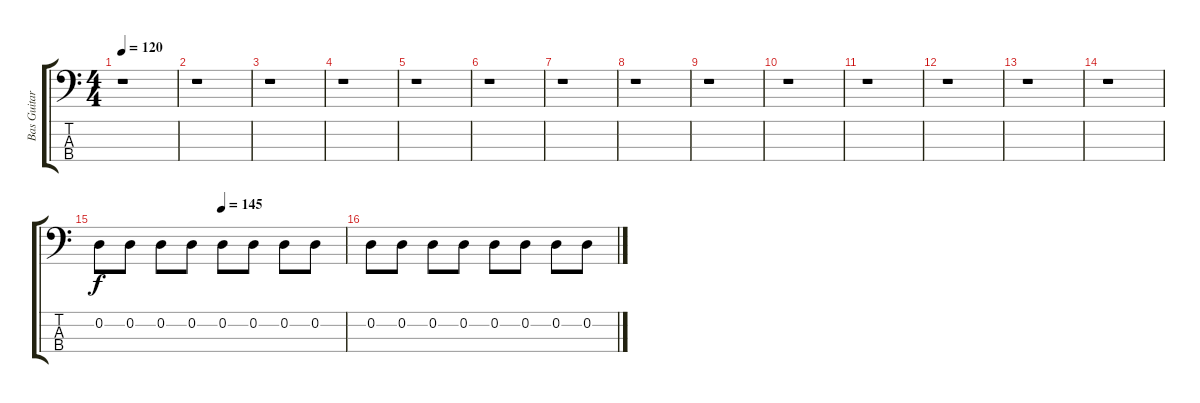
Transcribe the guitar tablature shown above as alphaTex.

\track ("Bas Guitar" "Bas Guitar") {instrument electricbassfinger}
\staff {score tabs}
\tuning (G2 D2 A1 E1) {hide}
\ts (4 4)
\tempo 120
\clef f4
\ks c
r.1{dy f} |
r.1 |
r.1 |
r.1 |
r.1 |
r.1 |
r.1 |
r.1 |
r.1 |
r.1 |
r.1 |
r.1 |
r.1 |
r.1{volume 0} |
\tempo (145 0.5)
0.2.8{volume 14} 0.2.8 0.2.8 0.2.8 0.2.8 0.2.8 0.2.8 0.2.8 |
0.2.8 0.2.8 0.2.8 0.2.8 0.2.8 0.2.8 0.2.8 0.2.8
